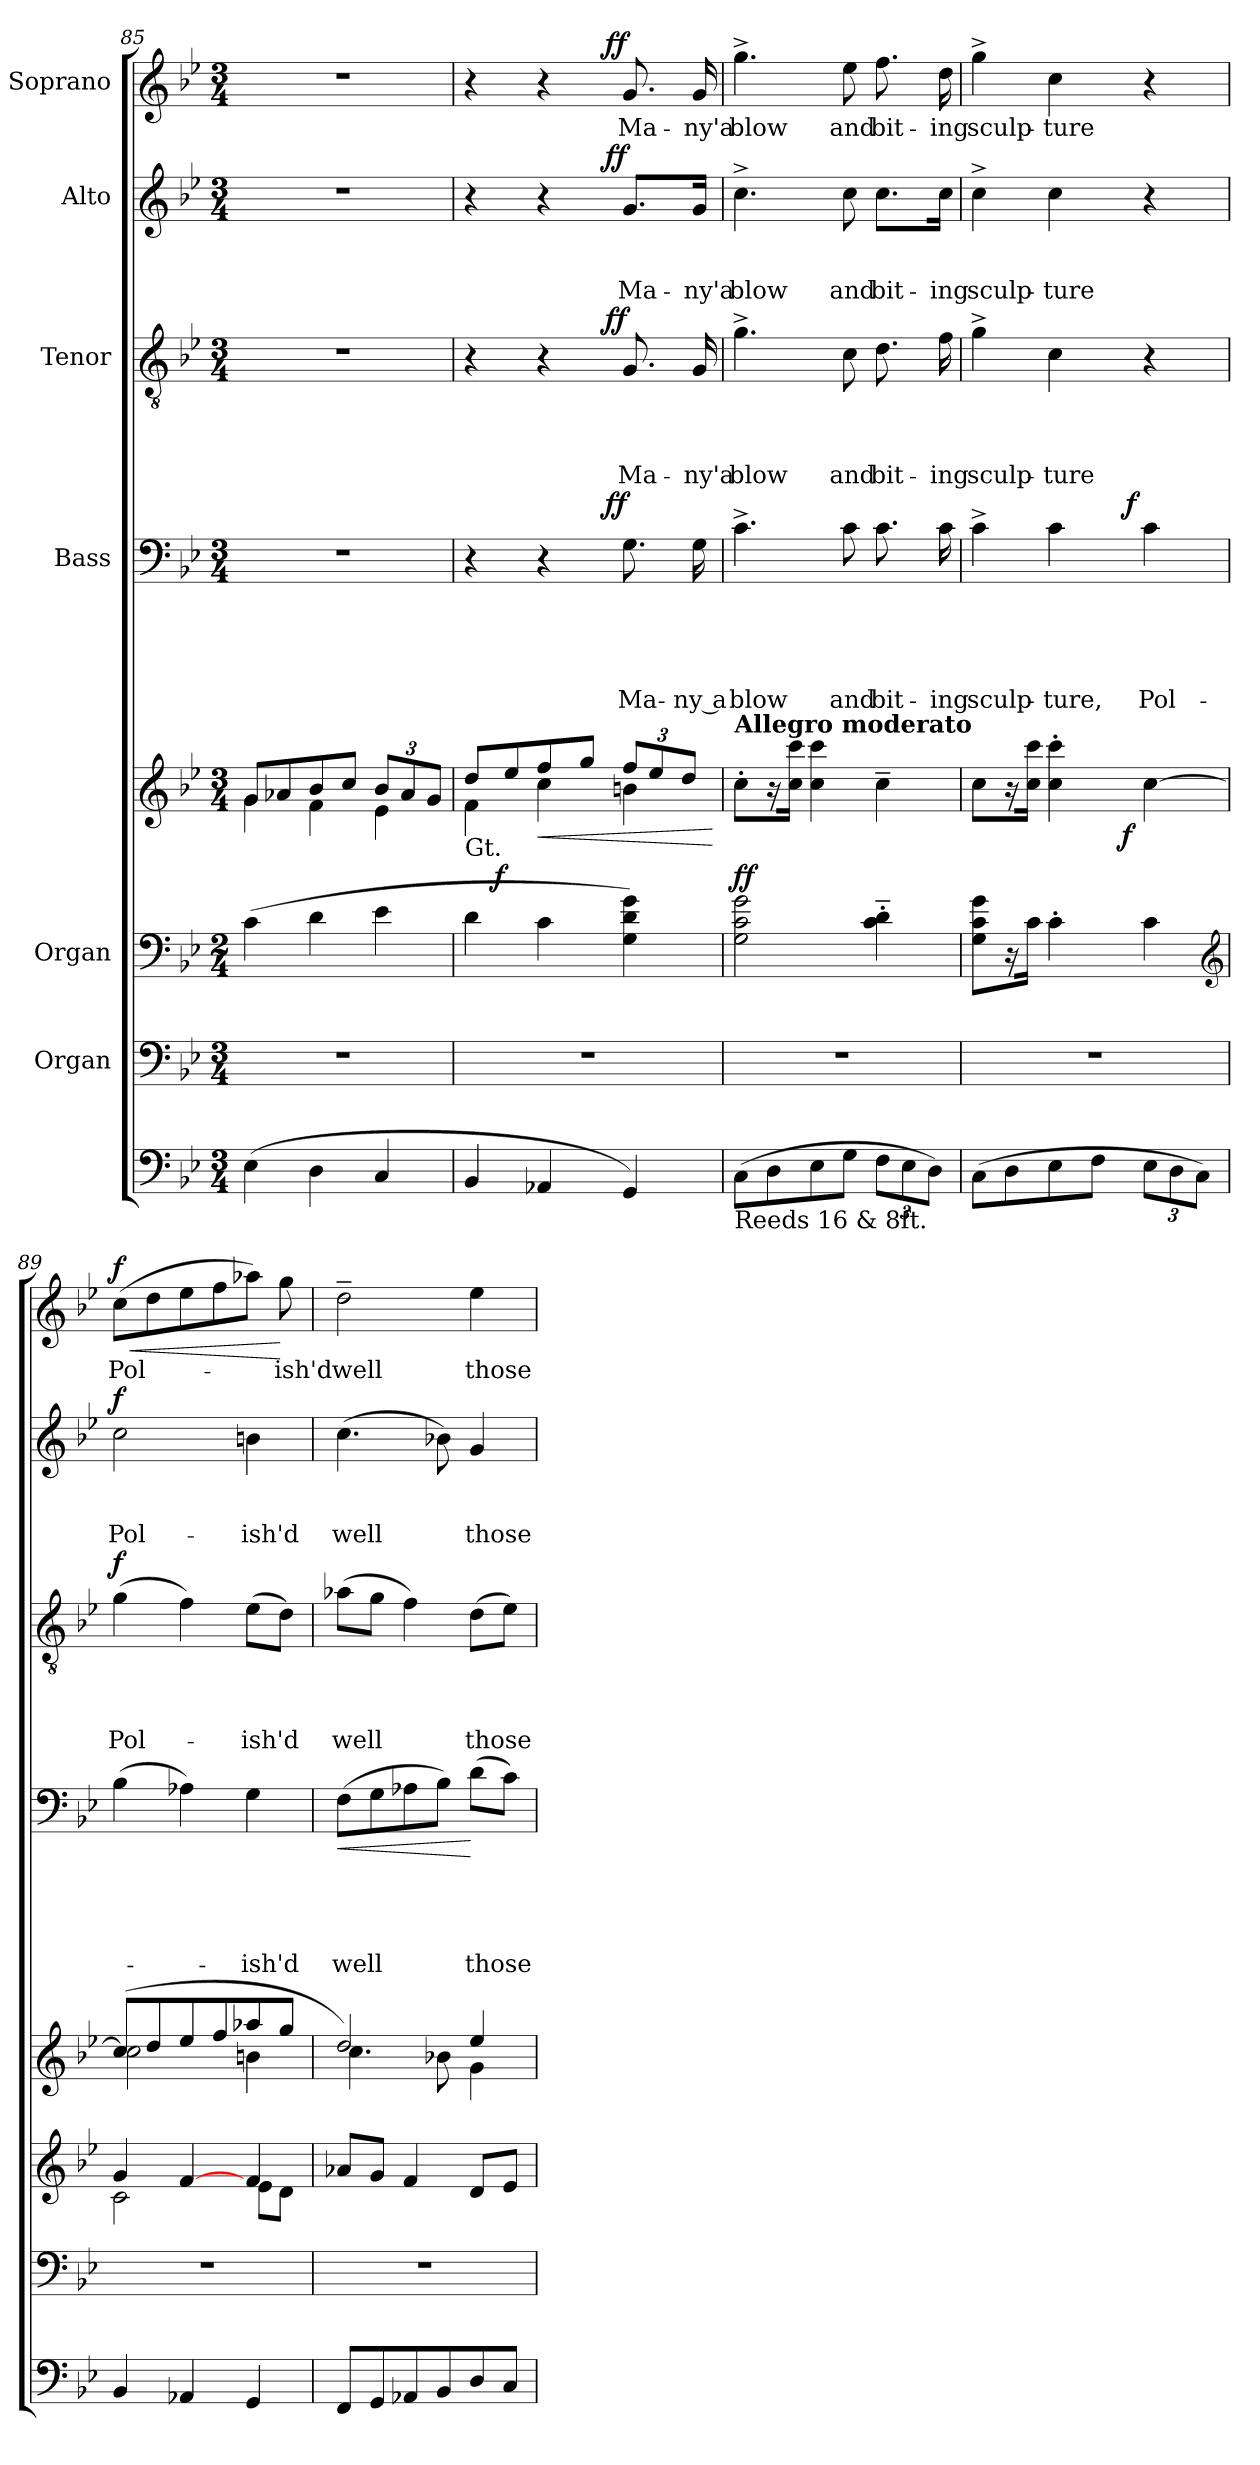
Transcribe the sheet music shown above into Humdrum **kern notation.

**kern	**kern	**kern	**dynam	**kern	**dynam	**kern	**text	**text	**text	**text	**text	**dynam	**kern	**text	**text	**text	**text	**dynam	**kern	**text	**text	**text	**dynam	**kern	**text	**dynam
*part8	*part7	*part6	*part6	*part5	*part5	*part4	*part4	*part4	*part4	*part4	*part4	*part4	*part3	*part3	*part3	*part3	*part3	*part3	*part2	*part2	*part2	*part2	*part2	*part1	*part1	*part1
*staff8	*staff7	*staff6	*staff6	*staff5	*staff5	*staff4	*staff4	*staff4	*staff4	*staff4	*staff4	*staff4	*staff3	*staff3	*staff3	*staff3	*staff3	*staff3	*staff2	*staff2	*staff2	*staff2	*staff2	*staff1	*staff1	*staff1
*	*I"Organ	*I"Organ	*	*	*	*I"Bass	*	*	*	*	*	*	*I"Tenor	*	*	*	*	*	*I"Alto	*	*	*	*	*I"Soprano	*	*
*clefF4	*clefF4	*clefF4	*	*clefG2	*	*clefF4	*	*	*	*	*	*	*clefGv2	*	*	*	*	*	*clefG2	*	*	*	*	*clefG2	*	*
*k[b-e-]	*k[b-e-]	*k[b-e-]	*	*k[b-e-]	*	*k[b-e-]	*	*	*	*	*	*	*k[b-e-]	*	*	*	*	*	*k[b-e-]	*	*	*	*	*k[b-e-]	*	*
*B-:	*B-:	*B-:	*	*B-:	*	*B-:	*	*	*	*	*	*	*B-:	*	*	*	*	*	*B-:	*	*	*	*	*B-:	*	*
*M3/4	*M3/4	*M2/4	*	*M3/4	*	*M3/4	*	*	*	*	*	*	*M3/4	*	*	*	*	*	*M3/4	*	*	*	*	*M3/4	*	*
=85	=85	=85	=85	=85	=85	=85	=85	=85	=85	=85	=85	=85	=85	=85	=85	=85	=85	=85	=85	=85	=85	=85	=85	=85	=85	=85
*	*	*	*	*^	*	*	*	*	*	*	*	*	*	*	*	*	*	*	*	*	*	*	*	*	*	*
!	!	!	!	!	!	!	!LO:N:vis=1	!	!	!	!	!	!	!LO:N:vis=1	!	!	!	!	!	!LO:N:vis=1	!	!	!	!	!LO:N:vis=1	!	!
(>4E-\	2.r	(<4c\	.	8g/L	4g\	.	2.r	.	.	.	.	.	.	2.r	.	.	.	.	.	2.r	.	.	.	.	2.r	.	.
.	.	.	.	8a-X/	.	.	.	.	.	.	.	.	.	.	.	.	.	.	.	.	.	.	.	.	.	.	.
4D\	.	4d\	.	8b-/	4f\	.	.	.	.	.	.	.	.	.	.	.	.	.	.	.	.	.	.	.	.	.	.
.	.	.	.	8cc/J	.	.	.	.	.	.	.	.	.	.	.	.	.	.	.	.	.	.	.	.	.	.	.
*	*	*	*	*Xbrackettup	*	*	*	*	*	*	*	*	*	*	*	*	*	*	*	*	*	*	*	*	*	*	*
4C/	.	4e-\	.	12b-/L	4e-\	.	.	.	.	.	.	.	.	.	.	.	.	.	.	.	.	.	.	.	.	.	.
.	.	.	.	12a-/	.	.	.	.	.	.	.	.	.	.	.	.	.	.	.	.	.	.	.	.	.	.	.
.	.	.	.	12g/J	.	.	.	.	.	.	.	.	.	.	.	.	.	.	.	.	.	.	.	.	.	.	.
=86	=86	=86	=86	=86	=86	=86	=86	=86	=86	=86	=86	=86	=86	=86	=86	=86	=86	=86	=86	=86	=86	=86	=86	=86	=86	=86	=86
*	*	*^	*	*	*	*	*^	*	*	*	*	*	*	*^	*	*	*	*	*	*^	*	*	*	*	*^	*	*
!	!	!LO:TX:a:t=Gt.	!	!	!	!	!	!	!	!	!	!	!	!	!	!	!	!	!	!	!	!	!	!	!	!	!	!	!	!	!	!
4BB-/	2.r	4d\	16..ryy	.	8dd/L	4f\	.	4r	3ryy	.	.	.	.	.	.	4r	3ryy	.	.	.	.	.	4r	3ryy	.	.	.	.	4r	3ryy	.	.
!	!	!	!	!LO:DY:a	!	!	!	!	!	!	!	!	!	!	!	!	!	!	!	!	!	!	!	!	!	!	!	!	!	!	!	!
.	.	.	2ryy	f	.	.	.	.	.	.	.	.	.	.	.	.	.	.	.	.	.	.	.	.	.	.	.	.	.	.	.	.
.	.	.	.	.	8ee-/	.	.	.	.	.	.	.	.	.	.	.	.	.	.	.	.	.	.	.	.	.	.	.	.	.	.	.
!	!	!	!	!	!	!	!LO:HP:b	!	!	!	!	!	!	!	!	!	!	!	!	!	!	!	!	!	!	!	!	!	!	!	!	!
4AA-X/	.	4c\	.	.	8ff/	4cc\	<	4r	.	.	.	.	.	.	.	4r	.	.	.	.	.	.	4r	.	.	.	.	.	4r	.	.	.
.	.	.	.	.	.	.	.	.	12.ryy	.	.	.	.	.	.	.	12.ryy	.	.	.	.	.	.	12.ryy	.	.	.	.	.	12.ryy	.	.
.	.	.	.	.	8gg/J	.	.	.	.	.	.	.	.	.	.	.	.	.	.	.	.	.	.	.	.	.	.	.	.	.	.	.
!	!	!	!	!	!	!	!	!	!	!	!	!	!	!	!LO:DY:a	!	!	!	!	!	!	!LO:DY:a	!	!	!	!	!	!LO:DY:a	!	!	!	!LO:DY:a
.	.	.	.	.	.	.	.	.	6..ryy	.	.	.	.	.	ff	.	6..ryy	.	.	.	.	ff	.	6..ryy	.	.	.	ff	.	6..ryy	.	ff
!	!	!	!	!	!	!	!	!	!	!	!	!	!	!LO:LY:b	!	!	!	!	!	!	!LO:LY:b	!	!	!	!	!	!LO:LY:b	!	!	!	!LO:LY:b	!
4GG/)	.	4G\ 4d\ 4g\)	.	.	12ff/L	4bn\	.	8.G\	.	.	.	.	.	Ma-	.	8.G/	.	.	.	.	Ma-	.	8.g/L	.	.	.	Ma-	.	8.g/	.	Ma-	.
.	.	.	.	.	12ee-/	.	.	.	.	.	.	.	.	.	.	.	.	.	.	.	.	.	.	.	.	.	.	.	.	.	.	.
.	.	.	8ryy	.	.	.	.	.	.	.	.	.	.	.	.	.	.	.	.	.	.	.	.	.	.	.	.	.	.	.	.	.
.	.	.	.	.	12dd/J	.	.	.	.	.	.	.	.	.	.	.	.	.	.	.	.	.	.	.	.	.	.	.	.	.	.	.
!	!	!	!	!	!	!	!	!	!	!	!	!	!	!LO:LY:b:rj	!	!	!	!	!	!	!LO:LY:b	!	!	!	!	!	!LO:LY:b	!	!	!	!LO:LY:b	!
.	.	.	.	.	.	.	.	16G\	.	.	.	.	.	-ny a	.	16G/	.	.	.	.	-ny'a	.	16g/Jk	.	.	.	-ny'a	.	16g/	.	-ny'a	.
.	.	.	64ryy	.	.	.	.	.	.	.	.	.	.	.	.	.	.	.	.	.	.	.	.	.	.	.	.	.	.	.	.	.
*	*	*	*	*	*v	*v	*	*	*	*	*	*	*	*	*	*	*	*	*	*	*	*	*	*	*	*	*	*	*	*	*	*
.	.	.	.	.	.	[	.	.	.	.	.	.	.	.	.	.	.	.	.	.	.	.	.	.	.	.	.	.	.	.	.
=87	=87	=87	=87	=87	=87	=87	=87	=87	=87	=87	=87	=87	=87	=87	=87	=87	=87	=87	=87	=87	=87	=87	=87	=87	=87	=87	=87	=87	=87	=87	=87
!	!	!	!	!	!	!	!	!	!	!	!	!	!	!	!	!	!	!	!	!	!	!	!	!	!	!	!	!LO:TX:a:B:t=Allegro moderato	!	!	!
!	!	!	!	!	!LO:TX:a:B:t=Allegro moderato	!	!	!	!	!	!	!	!	!	!	!	!	!	!	!	!	!	!	!	!	!	!	!	!	!	!
!LO:TX:b:t=Reeds 16 & 8ft.	!	!	!	!	!	!	!	!	!	!	!	!	!	!	!	!	!	!	!	!	!	!	!	!	!	!	!	!	!	!	!
!	!	!	!	!LO:DY:a	!	!	!	!	!	!	!	!	!LO:LY:b	!	!	!	!	!	!	!LO:LY:b	!	!	!	!	!	!LO:LY:b	!	!	!	!LO:LY:b	!
*	*	*	*	*	*	*	*v	*v	*	*	*	*	*	*	*	*	*	*	*	*	*	*v	*v	*	*	*	*	*v	*v	*	*
*	*	*v	*v	*	*	*	*	*	*	*	*	*	*	*v	*v	*	*	*	*	*	*	*	*	*	*	*	*	*
(>8C\L	2.r	2G\ 2c\ 2g\	ff	8cc'>\L	.	4.c^>\	.	.	.	.	blow	.	4.g^>\	.	.	.	blow	.	4.cc^>\	.	.	blow	.	4.gg^>\	blow	.
8D\	.	.	.	16ra	.	.	.	.	.	.	.	.	.	.	.	.	.	.	.	.	.	.	.	.	.	.
.	.	.	.	16cc\ 16ccc\Jk	.	.	.	.	.	.	.	.	.	.	.	.	.	.	.	.	.	.	.	.	.	.
8E-\	.	.	.	4cc\ 4ccc\	.	.	.	.	.	.	.	.	.	.	.	.	.	.	.	.	.	.	.	.	.	.
!	!	!	!	!	!	!	!	!	!	!	!LO:LY:b	!	!	!	!	!	!LO:LY:b	!	!	!	!	!LO:LY:b	!	!	!LO:LY:b	!
8G\J	.	.	.	.	.	8c\	.	.	.	.	and	.	8c\	.	.	.	and	.	8cc\	.	.	and	.	8ee-\	and	.
*Xbrackettup	*	*	*	*	*	*	*	*	*	*	*	*	*	*	*	*	*	*	*	*	*	*	*	*	*	*
!	!	!	!	!	!	!	!	!	!	!	!LO:LY:b	!	!	!	!	!	!LO:LY:b	!	!	!	!	!LO:LY:b	!	!	!LO:LY:b	!
12F\L	.	4c\~>'> 4d\~>'>	.	4cc~>\	.	8.c\	.	.	.	.	bit-	.	8.d\	.	.	.	bit-	.	8.cc\L	.	.	bit-	.	8.ff\	bit-	.
12E-\	.	.	.	.	.	.	.	.	.	.	.	.	.	.	.	.	.	.	.	.	.	.	.	.	.	.
12D\J)	.	.	.	.	.	.	.	.	.	.	.	.	.	.	.	.	.	.	.	.	.	.	.	.	.	.
!	!	!	!	!	!	!	!	!	!	!	!LO:LY:b	!	!	!	!	!	!LO:LY:b	!	!	!	!	!LO:LY:b	!	!	!LO:LY:b	!
.	.	.	.	.	.	16c\	.	.	.	.	-ing	.	16f\	.	.	.	-ing	.	16cc\Jk	.	.	-ing	.	16dd\	-ing	.
=88	=88	=88	=88	=88	=88	=88	=88	=88	=88	=88	=88	=88	=88	=88	=88	=88	=88	=88	=88	=88	=88	=88	=88	=88	=88	=88
!	!	!	!	!	!	!	!	!	!	!	!LO:LY:b	!	!	!	!	!	!LO:LY:b	!	!	!	!	!LO:LY:b	!	!	!LO:LY:b	!
*	*	*	*	*^	*	*^	*	*	*	*	*	*	*	*	*	*	*	*	*	*	*	*	*	*	*	*
(>8C\L	2.r	8G\ 8c\ 8g\L	.	8cc\L	4ryy	.	4c^>\	3ryy	.	.	.	.	sculp-	.	4g^>\	.	.	.	sculp-	.	4cc^>\	.	.	sculp-	.	4gg^>\	sculp-	.
8D\	.	16rC	.	16ra	.	.	.	.	.	.	.	.	.	.	.	.	.	.	.	.	.	.	.	.	.	.	.	.
.	.	16c\Jk	.	16cc\ 16ccc\Jk	.	.	.	.	.	.	.	.	.	.	.	.	.	.	.	.	.	.	.	.	.	.	.	.
!	!	!	!	!	!	!	!	!	!	!	!	!	!LO:LY:b	!	!	!	!	!	!LO:LY:b	!	!	!	!	!LO:LY:b	!	!	!LO:LY:b	!
8E-\	.	4c'<\	.	4cc\'> 4ccc\'>	8ryy	.	4c\	.	.	.	.	.	-ture,	.	4c\	.	.	.	-ture	.	4cc\	.	.	-ture	.	4cc\	-ture	.
.	.	.	.	.	.	.	.	12.ryy	.	.	.	.	.	.	.	.	.	.	.	.	.	.	.	.	.	.	.	.
8F\J	.	.	.	.	16ryy	.	.	.	.	.	.	.	.	.	.	.	.	.	.	.	.	.	.	.	.	.	.	.
.	.	.	.	.	64ryy	.	.	.	.	.	.	.	.	.	.	.	.	.	.	.	.	.	.	.	.	.	.	.
!	!	!	!	!	!	!LO:DY:b	!	!	!	!	!	!	!	!	!	!	!	!	!	!	!	!	!	!	!	!	!	!
.	.	.	.	.	4ryy	f	.	.	.	.	.	.	.	.	.	.	.	.	.	.	.	.	.	.	.	.	.	.
!	!	!	!	!	!	!	!	!	!	!	!	!	!	!LO:DY:a	!	!	!	!	!	!	!	!	!	!	!	!	!	!
.	.	.	.	.	.	.	.	6..ryy	.	.	.	.	.	f	.	.	.	.	.	.	.	.	.	.	.	.	.	.
!	!	!	!	!	!	!	!	!	!	!	!	!	!LO:LY:b	!	!	!	!	!	!	!	!	!	!	!	!	!	!	!
12E-\L	.	4c\	.	[<4cc\	.	.	4c\	.	.	.	.	.	Pol-	.	4r	.	.	.	.	.	4r	.	.	.	.	4r	.	.
12D\	.	.	.	.	.	.	.	.	.	.	.	.	.	.	.	.	.	.	.	.	.	.	.	.	.	.	.	.
12C\J)	.	.	.	.	.	.	.	.	.	.	.	.	.	.	.	.	.	.	.	.	.	.	.	.	.	.	.	.
.	.	.	.	.	32.ryy	.	.	.	.	.	.	.	.	.	.	.	.	.	.	.	.	.	.	.	.	.	.	.
*	*	*clefG2	*	*	*	*	*	*	*	*	*	*	*	*	*	*	*	*	*	*	*	*	*	*	*	*	*	*
!!LO:PB:g=z
=89	=89	=89	=89	=89	=89	=89	=89	=89	=89	=89	=89	=89	=89	=89	=89	=89	=89	=89	=89	=89	=89	=89	=89	=89	=89	=89	=89	=89
*	*	*^	*	*	*	*	*	*	*	*	*	*	*	*	*	*	*	*	*	*	*	*	*	*	*	*	*	*
!	!	!	!	!	!	!	!	!	!	!	!	!	!	!	!	!	!	!	!	!LO:LY:b	!LO:DY:a	!	!	!	!LO:LY:b	!LO:DY:a	!	!LO:LY:b	!LO:HP:b
!	!	!	!	!	!	!	!	!	!	!	!	!	!	!	!	!	!	!	!	!	!	!	!	!	!	!	!	!	!LO:DY:n=1:a
*	*	*	*	*	*	*	*	*v	*v	*	*	*	*	*	*	*	*	*	*	*	*	*	*	*	*	*	*	*	*
4BB-/	2.r	4g/	2c\	.	(>8cc/L]	2cc\	.	(>4B-\	.	.	.	.	.	.	(>4g\	.	.	.	Pol-	f	2cc\	.	.	Pol-	f	(>8cc\L	Pol-	< f
.	.	.	.	.	8dd/	.	.	.	.	.	.	.	.	.	.	.	.	.	.	.	.	.	.	.	.	8dd\	.	.
4AA-X/	.	[>4f/	.	.	8ee-/	.	.	4A-X\)	.	.	.	.	.	.	4f\)	.	.	.	.	.	.	.	.	.	.	8ee-\	.	.
.	.	.	.	.	8ff/	.	.	.	.	.	.	.	.	.	.	.	.	.	.	.	.	.	.	.	.	8ff\	.	.
!	!	!	!	!	!	!	!	!	!	!	!	!	!LO:LY:b	!	!	!	!	!	!LO:LY:b	!	!	!	!	!LO:LY:b	!	!	!	!
4GG/	.	4f/	8e-\L	.	8aa-X/	4bn\	.	4G\	.	.	.	.	-ish'd	.	(>8e-\L	.	.	.	-ish'd	.	4bn\	.	.	-ish'd	.	8aa-X\J)	.	.
!	!	!	!	!	!	!	!	!	!	!	!	!	!	!	!	!	!	!	!	!	!	!	!	!	!	!	!LO:LY:b	!
.	.	.	8d\J	.	8gg/J	.	.	.	.	.	.	.	.	.	8d\J)	.	.	.	.	.	.	.	.	.	.	8gg\	-ish'd	[
=90	=90	=90	=90	=90	=90	=90	=90	=90	=90	=90	=90	=90	=90	=90	=90	=90	=90	=90	=90	=90	=90	=90	=90	=90	=90	=90	=90	=90
!	!	!	!	!	!	!	!	!	!	!	!	!	!LO:LY:b	!LO:HP:b	!	!	!	!	!LO:LY:b	!	!	!	!	!LO:LY:b	!	!	!LO:LY:b	!
*	*	*v	*v	*	*	*	*	*	*	*	*	*	*	*	*	*	*	*	*	*	*	*	*	*	*	*	*	*
8FF/L	2.r	8a-X/L	.	2dd/)	4.cc\	.	(>8F\L	.	.	.	.	well	<	(>8a-X\L	.	.	.	well	.	(>4.cc\	.	.	well	.	2dd~>\	well	.
8GG/	.	8g/J	.	.	.	.	8G\	.	.	.	.	.	.	8g\J	.	.	.	.	.	.	.	.	.	.	.	.	.
8AA-X/	.	4f/	.	.	.	.	8A-X\	.	.	.	.	.	.	4f\)	.	.	.	.	.	.	.	.	.	.	.	.	.
8BB-/	.	.	.	.	8b-X\	.	8B-\J)	.	.	.	.	.	.	.	.	.	.	.	.	8b-X\)	.	.	.	.	.	.	.
!	!	!	!	!	!	!	!	!	!	!	!	!LO:LY:b	!	!	!	!	!	!LO:LY:b	!	!	!	!	!LO:LY:b	!	!	!LO:LY:b	!
8D/	.	8d/L	.	4ee-/	4g\	.	(>8d\L	.	.	.	.	those	[	(>8d\L	.	.	.	those	.	4g/	.	.	those	.	4ee-\	those	.
8C/J	.	8e-/J	.	.	.	.	8c\J)	.	.	.	.	.	.	8e-\J)	.	.	.	.	.	.	.	.	.	.	.	.	.
*	*	*	*	*v	*v	*	*	*	*	*	*	*	*	*	*	*	*	*	*	*	*	*	*	*	*	*	*
=	=	=	=	=	=	=	=	=	=	=	=	=	=	=	=	=	=	=	=	=	=	=	=	=	=	=
*-	*-	*-	*-	*-	*-	*-	*-	*-	*-	*-	*-	*-	*-	*-	*-	*-	*-	*-	*-	*-	*-	*-	*-	*-	*-	*-
